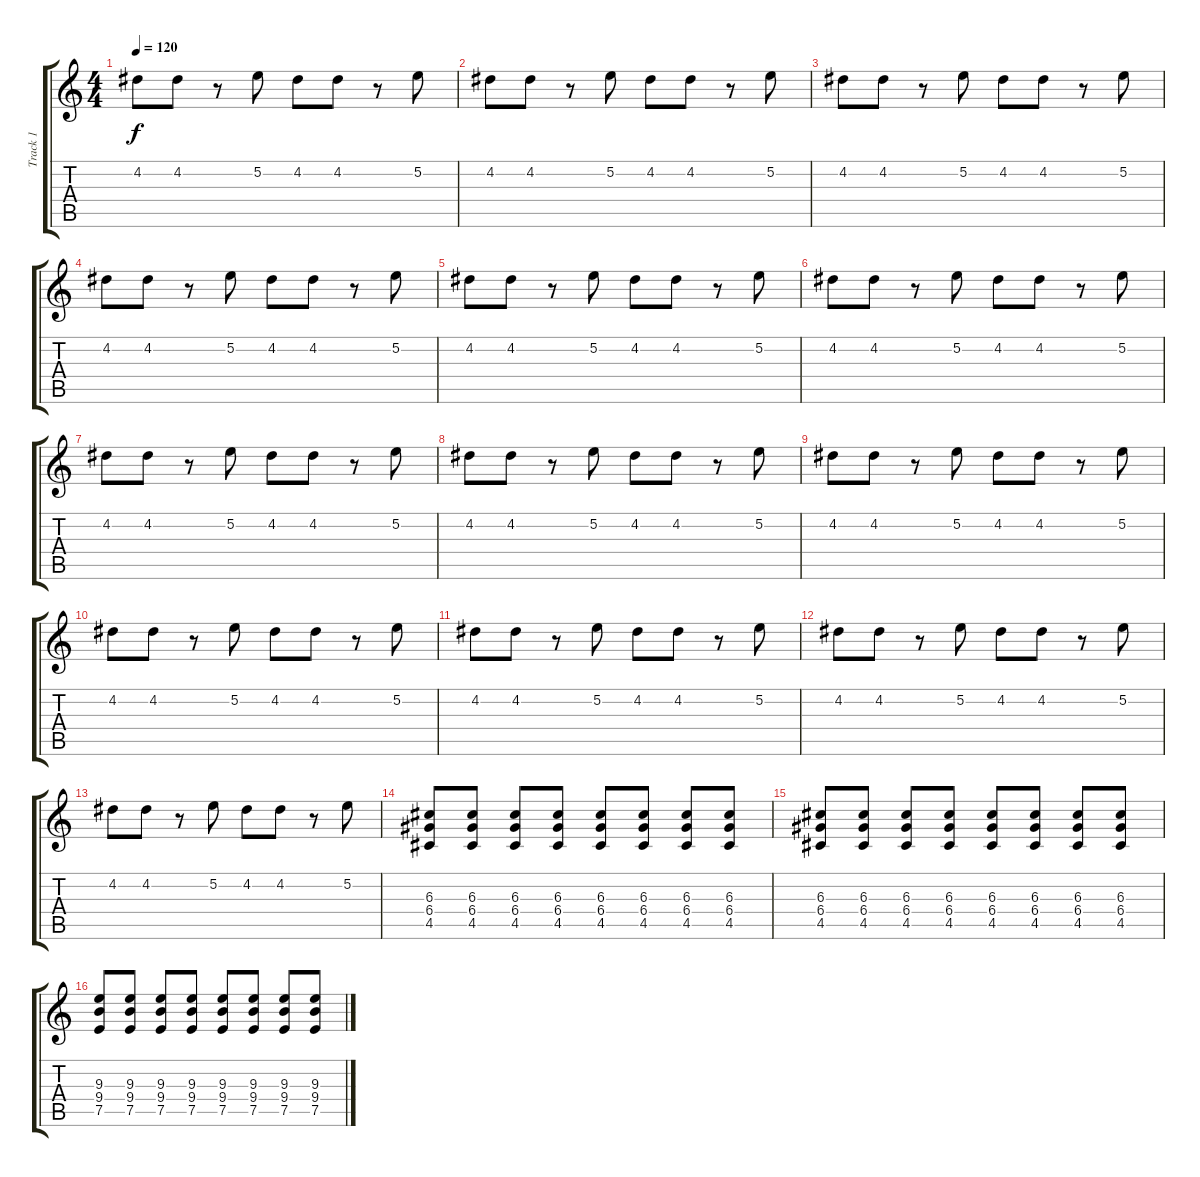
\track ("Track 1" "Track 1") {instrument distortionguitar}
\staff {score tabs}
\tuning (E4 B3 G3 D3 A2 E2) {hide}
\ts (4 4)
\tempo 120
\clef g2
\ks c
4.2.8{dy f} 4.2.8 r.8 5.2.8 4.2.8 4.2.8 r.8 5.2.8 |
4.2.8 4.2.8 r.8 5.2.8 4.2.8 4.2.8 r.8 5.2.8 |
4.2.8 4.2.8 r.8 5.2.8 4.2.8 4.2.8 r.8 5.2.8 |
4.2.8 4.2.8 r.8 5.2.8 4.2.8 4.2.8 r.8 5.2.8 |
4.2.8 4.2.8 r.8 5.2.8 4.2.8 4.2.8 r.8 5.2.8 |
4.2.8 4.2.8 r.8 5.2.8 4.2.8 4.2.8 r.8 5.2.8 |
4.2.8 4.2.8 r.8 5.2.8 4.2.8 4.2.8 r.8 5.2.8 |
4.2.8 4.2.8 r.8 5.2.8 4.2.8 4.2.8 r.8 5.2.8 |
4.2.8 4.2.8 r.8 5.2.8 4.2.8 4.2.8 r.8 5.2.8 |
4.2.8 4.2.8 r.8 5.2.8 4.2.8 4.2.8 r.8 5.2.8 |
4.2.8 4.2.8 r.8 5.2.8 4.2.8 4.2.8 r.8 5.2.8 |
4.2.8 4.2.8 r.8 5.2.8 4.2.8 4.2.8 r.8 5.2.8 |
4.2.8 4.2.8 r.8 5.2.8 4.2.8 4.2.8 r.8 5.2.8 |
(6.3 6.4 4.5).8 (6.3 6.4 4.5).8 (6.3 6.4 4.5).8 (6.3 6.4 4.5).8 (6.3 6.4 4.5).8 (6.3 6.4 4.5).8 (6.3 6.4 4.5).8 (6.3 6.4 4.5).8 |
(6.3 6.4 4.5).8 (6.3 6.4 4.5).8 (6.3 6.4 4.5).8 (6.3 6.4 4.5).8 (6.3 6.4 4.5).8 (6.3 6.4 4.5).8 (6.3 6.4 4.5).8 (6.3 6.4 4.5).8 |
(9.3 9.4 7.5).8 (9.3 9.4 7.5).8 (9.3 9.4 7.5).8 (9.3 9.4 7.5).8 (9.3 9.4 7.5).8 (9.3 9.4 7.5).8 (9.3 9.4 7.5).8 (9.3 9.4 7.5).8
